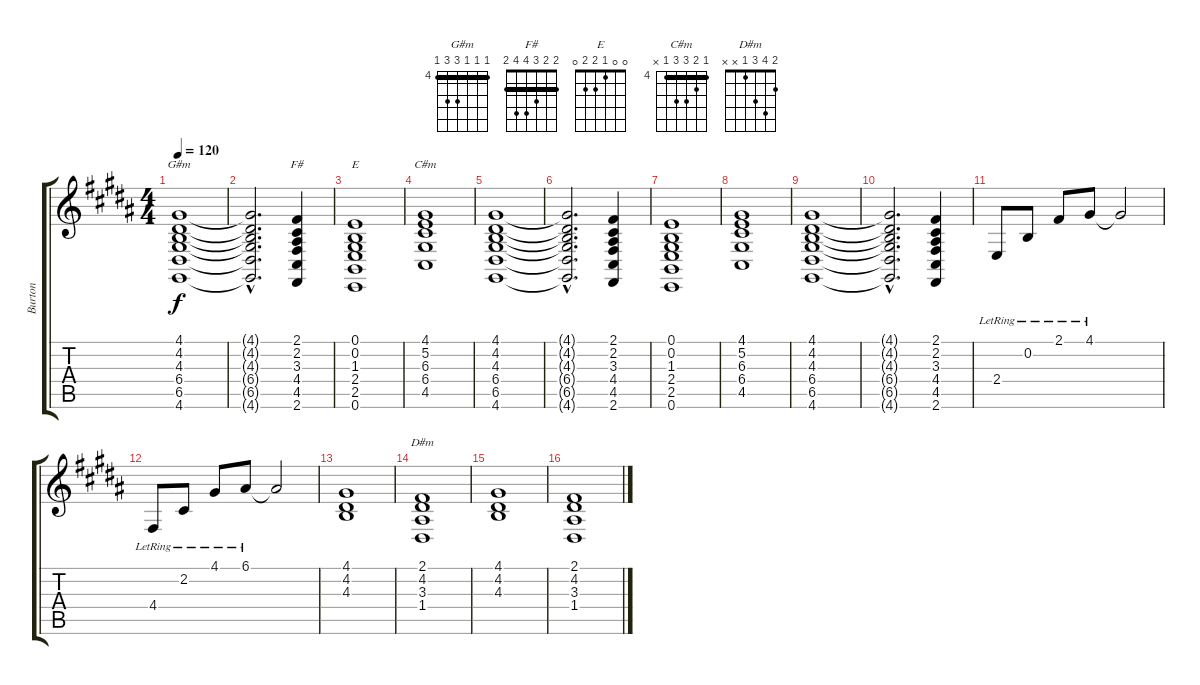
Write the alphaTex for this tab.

\track ("Burton" "Burton") {instrument synthstrings1}
\staff {score tabs}
\tuning (E4 B3 G3 D3 A2 E2) {hide}
\chord ("G#m" 4 4 4 6 6 4) {firstfret 4 barre 4}
\chord ("F#" 2 2 3 4 4 2) {barre 2}
\chord ("E" 0 0 1 2 2 0)
\chord ("C#m" 4 5 6 6 4 x) {firstfret 4 barre 4}
\chord ("D#m" 2 4 3 1 x x)
\ts (4 4)
\tempo 120
\clef g2
\ks b
(4.1 4.2 4.3 6.4 6.5 4.6).1{ch "G#m" dy f} |
(4.1{hac t} 4.2{hac t} 4.3{hac t} 6.4{hac t} 6.5{hac t} 4.6{hac t}).2{d} (2.1 2.2 3.3 4.4 4.5 2.6).4{ch "F#"} |
(0.1 0.2 1.3 2.4 2.5 0.6).1{ch "E" volume 14} |
(4.1 5.2 6.3 6.4 4.5).1{ch "C#m"} |
(4.1 4.2 4.3 6.4 6.5 4.6).1 |
(4.1{hac t} 4.2{hac t} 4.3{hac t} 6.4{hac t} 6.5{hac t} 4.6{hac t}).2{d} (2.1 2.2 3.3 4.4 4.5 2.6).4 |
(0.1 0.2 1.3 2.4 2.5 0.6).1{volume 14} |
(4.1 5.2 6.3 6.4 4.5).1 |
(4.1 4.2 4.3 6.4 6.5 4.6).1 |
(4.1{hac t} 4.2{hac t} 4.3{hac t} 6.4{hac t} 6.5{hac t} 4.6{hac t}).2{d} (2.1 2.2 3.3 4.4 4.5 2.6).4 |
2.4{lr}.8{instrument electricgrandpiano} 0.2{lr}.8 2.1{lr}.8 4.1{lr}.8 4.1{t}.2 |
4.4{lr}.8 2.2{lr}.8 4.1{lr}.8 6.1{lr}.8 6.1{t}.2 |
(4.1 4.2 4.3).1{volume 8 instrument synthstrings1} |
(2.1 4.2 3.3 1.4).1{ch "D#m"} |
(4.1 4.2 4.3).1{volume 8 instrument synthstrings1} |
(2.1 4.2 3.3 1.4).1
